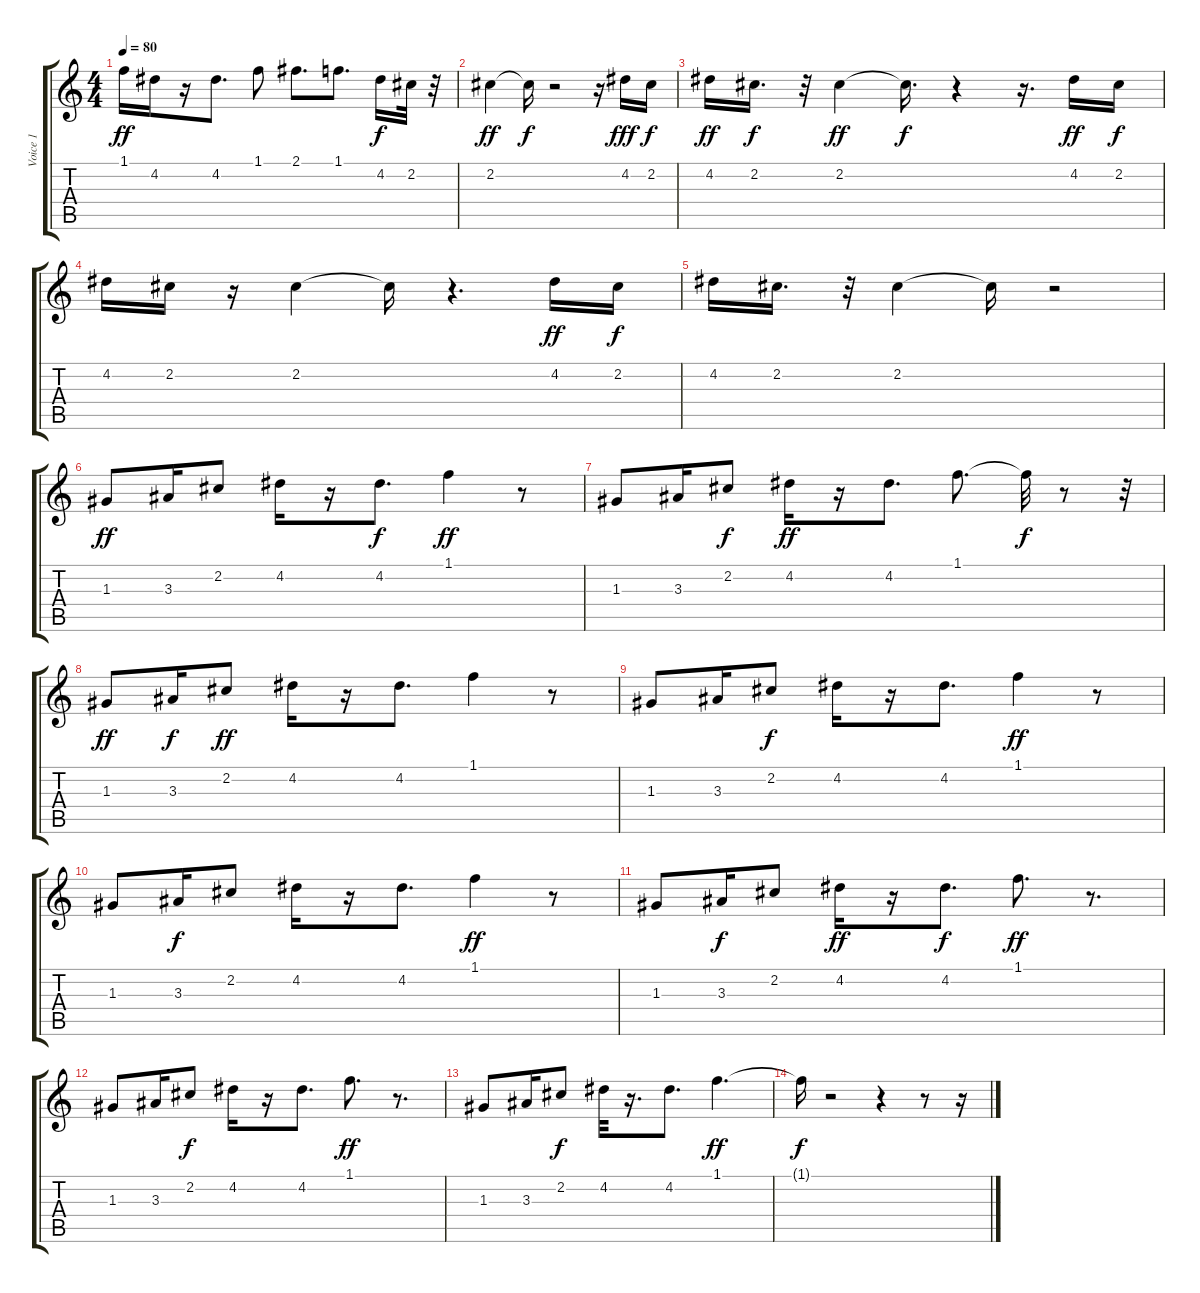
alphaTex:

\track ("Voice 1" "Voice 1") {instrument electricguitarjazz}
\staff {score tabs}
\tuning (E4 B3 G3 D3 A2 E2) {hide}
\ts (4 4)
\tempo 80
\clef g2
\ks c
1.1.16{dy ff} 4.2.16 r.16 4.2.8{d} 1.1.8 2.1.8{d} 1.1.8{d} 4.2.16{dy f} 2.2.32 r.32 |
2.2.4{dy ff} 2.2{t}.16{dy f} r.2 r.16 4.2.16{dy fff} 2.2.16{dy f} |
4.2.16{dy ff} 2.2.16{d dy f} r.32 2.2.4{dy ff} 2.2{t}.16{d dy f} r.4 r.16{d} 4.2.16{dy ff} 2.2.16{dy f} |
4.2.16 2.2.16 r.16 2.2.4 2.2{t}.16 r.4{d} 4.2.16{dy ff} 2.2.16{dy f} |
4.2.16 2.2.16{d} r.32 2.2.4 2.2{t}.16 r.2 |
1.3.8{dy ff} 3.3.16 2.2.8 4.2.16 r.16 4.2.8{d dy f} 1.1.4{dy ff} r.8 |
1.3.8 3.3.16 2.2.8{dy f} 4.2.16{dy ff} r.16 4.2.8{d} 1.1.8{d} 1.1{t}.32{dy f} r.8 r.32 |
1.3.8{dy ff} 3.3.16{dy f} 2.2.8{dy ff} 4.2.16 r.16 4.2.8{d} 1.1.4 r.8 |
1.3.8 3.3.16 2.2.8{dy f} 4.2.16 r.16 4.2.8{d} 1.1.4{dy ff} r.8 |
1.3.8 3.3.16{dy f} 2.2.8 4.2.16 r.16 4.2.8{d} 1.1.4{dy ff} r.8 |
1.3.8 3.3.16{dy f} 2.2.8 4.2.16{dy ff} r.16 4.2.8{d dy f} 1.1.8{d dy ff} r.8{d} |
1.3.8 3.3.16 2.2.8{dy f} 4.2.16 r.16 4.2.8{d} 1.1.8{d dy ff} r.8{d} |
1.3.8 3.3.16 2.2.8{dy f} 4.2.32 r.16{d} 4.2.8{d} 1.1.4{d dy ff} |
1.1{t}.16{dy f} r.2 r.4 r.8 r.16
